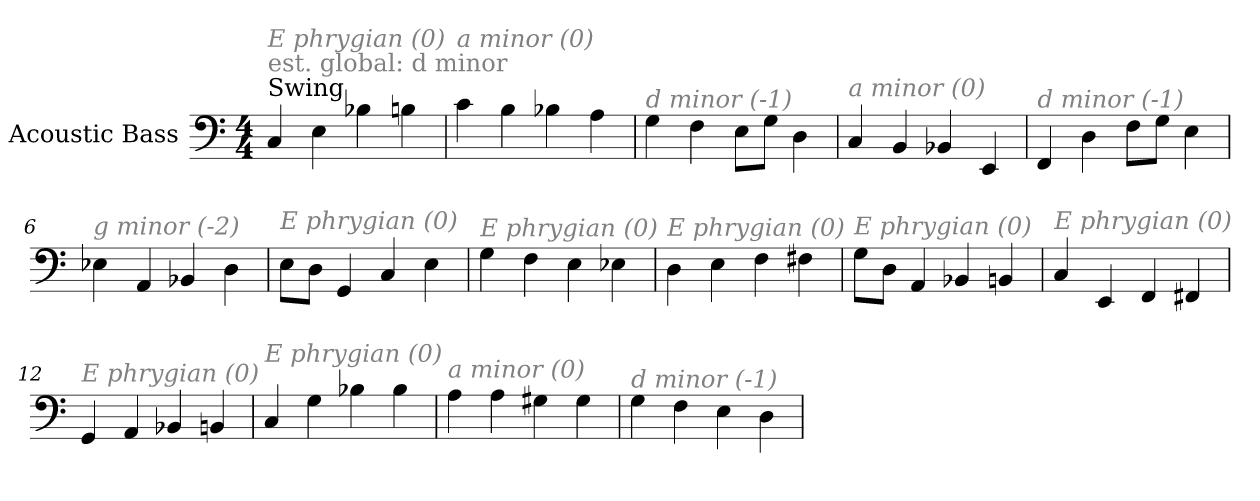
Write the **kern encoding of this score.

**kern
*part1
*staff1
*I"Acoustic Bass
*clefF4
*ITrd7c12
*k[]
*C:
*M4/4
*MM144
=1
!LO:TX:a:t=Swing
!LO:TX:a:color=#808080:t=est. global&colon; d minor
!LO:TX:i:color=#808080:t=E phrygian (0)
4CC
4EE
4BB-X
4BBn
=2
!LO:TX:i:color=#808080:t=a minor (0)
4C
4BB
4BB-X
4AA
=3
!LO:TX:i:color=#808080:t=d minor (-1)
4GG
4FF
8EEL
8GGJ
4DD
=4
!LO:TX:i:color=#808080:t=a minor (0)
4CC
4BBB
4BBB-X
4EEE
=5
!LO:TX:i:color=#808080:t=d minor (-1)
4FFF
4DD
8FFL
8GGJ
4EE
=6
!LO:TX:i:color=#808080:t=g minor (-2)
4EE-X
4AAA
4BBB-X
4DD
=7
!LO:TX:i:color=#808080:t=E phrygian (0)
8EEL
8DDJ
4GGG
4CC
4EE
=8
!LO:TX:i:color=#808080:t=E phrygian (0)
4GG
4FF
4EE
4EE-X
=9
!LO:TX:i:color=#808080:t=E phrygian (0)
4DD
4EE
4FF
4FF#X
=10
!LO:TX:i:color=#808080:t=E phrygian (0)
8GGL
8DDJ
4AAA
4BBB-X
4BBBn
=11
!LO:TX:i:color=#808080:t=E phrygian (0)
4CC
4EEE
4FFF
4FFF#X
=12
!LO:TX:i:color=#808080:t=E phrygian (0)
4GGG
4AAA
4BBB-X
4BBBn
=13
!LO:TX:i:color=#808080:t=E phrygian (0)
4CC
4GG
4BB-X
4BB-
=14
!LO:TX:i:color=#808080:t=a minor (0)
4AA
4AA
4GG#X
4GG#
=15
!LO:TX:i:color=#808080:t=d minor (-1)
4GG
4FF
4EE
4DD
=
*-
